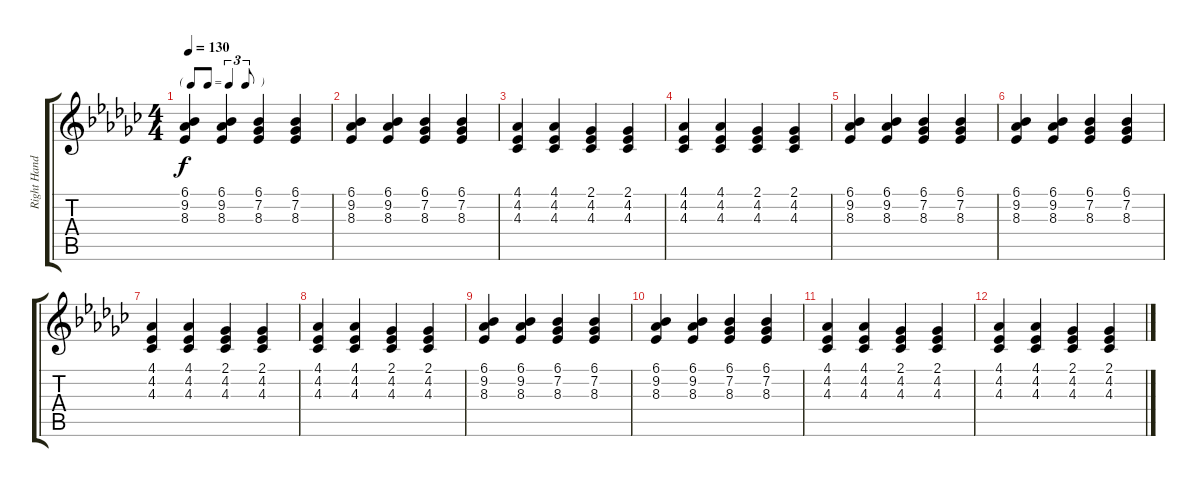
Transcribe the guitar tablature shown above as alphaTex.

\track ("Right Hand" "Right Hand") {instrument acousticgrandpiano}
\staff {score tabs}
\tuning (E4 B3 G3 D3 A2 E2) {hide}
\ts (4 4)
\tf triplet8th
\tempo 130
\clef g2
\ks gb
(6.1 9.2 8.3).4{dy f} (6.1 9.2 8.3).4 (6.1 7.2 8.3).4 (6.1 7.2 8.3).4 |
(6.1 9.2 8.3).4 (6.1 9.2 8.3).4 (6.1 7.2 8.3).4 (6.1 7.2 8.3).4 |
(4.1 4.2 4.3).4 (4.1 4.2 4.3).4 (2.1 4.2 4.3).4 (2.1 4.2 4.3).4 |
(4.1 4.2 4.3).4 (4.1 4.2 4.3).4 (2.1 4.2 4.3).4 (2.1 4.2 4.3).4 |
(6.1 9.2 8.3).4 (6.1 9.2 8.3).4 (6.1 7.2 8.3).4 (6.1 7.2 8.3).4 |
(6.1 9.2 8.3).4 (6.1 9.2 8.3).4 (6.1 7.2 8.3).4 (6.1 7.2 8.3).4 |
(4.1 4.2 4.3).4 (4.1 4.2 4.3).4 (2.1 4.2 4.3).4 (2.1 4.2 4.3).4 |
(4.1 4.2 4.3).4 (4.1 4.2 4.3).4 (2.1 4.2 4.3).4 (2.1 4.2 4.3).4 |
(6.1 9.2 8.3).4 (6.1 9.2 8.3).4 (6.1 7.2 8.3).4 (6.1 7.2 8.3).4 |
(6.1 9.2 8.3).4 (6.1 9.2 8.3).4 (6.1 7.2 8.3).4 (6.1 7.2 8.3).4 |
(4.1 4.2 4.3).4 (4.1 4.2 4.3).4 (2.1 4.2 4.3).4 (2.1 4.2 4.3).4 |
(4.1 4.2 4.3).4 (4.1 4.2 4.3).4 (2.1 4.2 4.3).4 (2.1 4.2 4.3).4
